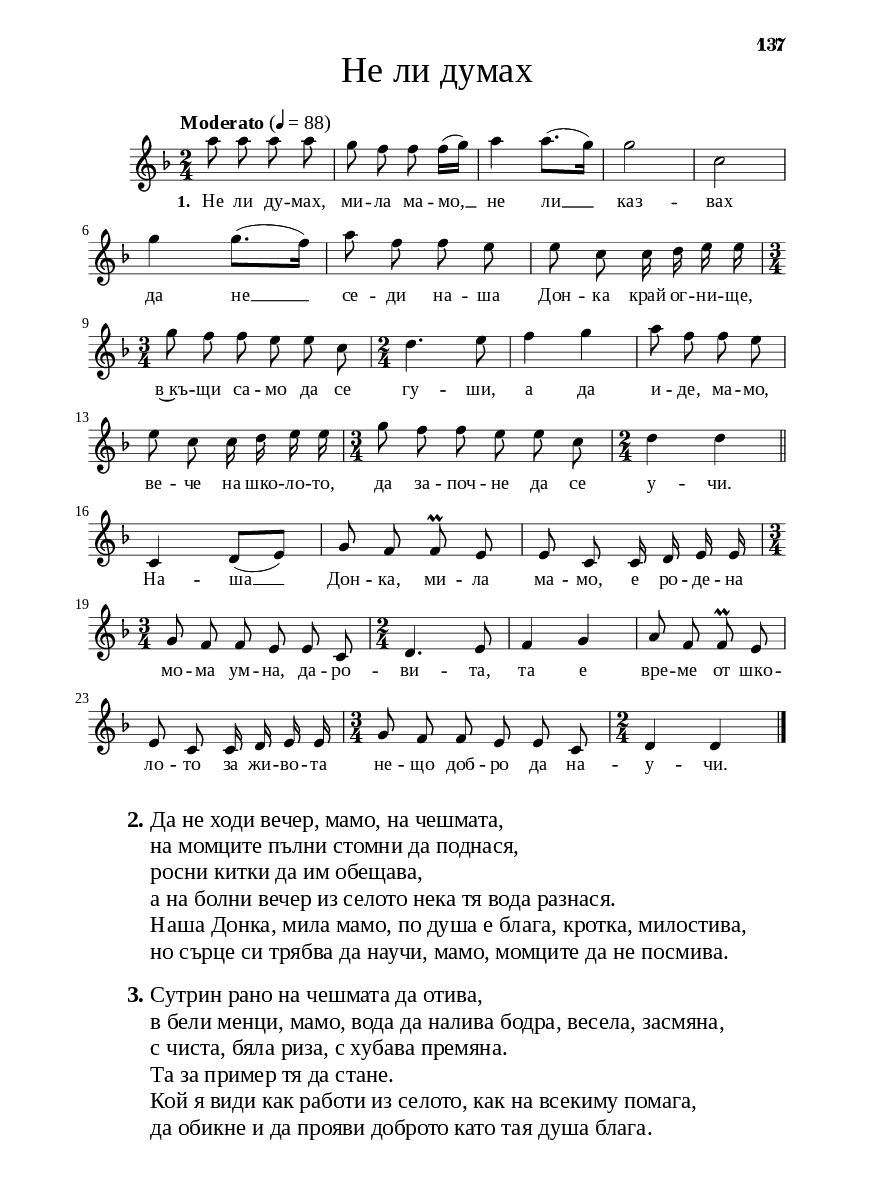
\version "2.24.4"

% include paper part and global functions
\include "include/globals.ily"

\bookpart {
  \label #'ref154
  \tocItem \markup "Не ли думах"
  \paper {
      print-first-page-number = ##t
      bookpart-level-page-numbering = ##t
    print-all-headers = ##t
    print-page-number = ##t
      first-page-number = #137


    % put page numbers on the top

    oddHeaderMarkup = \markup
    \fill-line {
      ""
      \unless \on-first-page-of-part \fromproperty #'header:instrument
      \if \should-print-page-number \abs-fontsize #7 { \number \fromproperty #'page:page-number-string }
    }
    %% evenHeaderMarkup would inherit the value of
    %% oddHeaderMarkup if it were not defined here
    evenHeaderMarkup = \markup
    \fill-line {
      \if \should-print-page-number \abs-fontsize #7 { \number \fromproperty #'page:page-number-string }
      \unless \on-first-page-of-part \fromproperty #'header:instrument
      ""
    }

    oddFooterMarkup = \markup ""

    evenFooterMarkup = ""
    left-margin = 1.5\cm
    right-margin = 1.5\cm
    top-margin = 1\cm
    bottom-margin = 1.2\cm
    ragged-bottom = ##t % do not spread the staves to fill the whole vertical space
    top-markup-spacing.basic-distance = 0\mm % margin between page number and system for the first page
    top-system-spacing.basic-distance = 10\mm % margin between page number and system for the other pages

    % change distance between staves
    system-system-spacing =
    #'((basic-distance . 13)
       (minimum-distance . 6)
       (padding . 1)
       (stretchability . 12))
  }
  \score {
    \include "include/score-layout.ily"

    \new Voice \absolute {
      \clef treble
      \key d \minor
      \time 2/4
      \tempoFunc "Moderato" 4 "88"
      \autoBeamOff

      a''8 a''8 a''8 a''8 | % 2
      g''8 f''8 f''8 f''16 [ ( g''16 ) ] | % 3
      a''4 a''8. [( g''16 )] | % 4
      g''2 | % 5
      c''2 \break | % 6
      g''4 g''8. [( f''16 )] | % 7
      a''8 f''8 f''8 e''8 | % 8
      e''8 c''8 c''16 d''16 e''16 e''16 \break | % 9
      \time 3/4  g''8 f''8 f''8 e''8 e''8 c''8 |
      \time 2/4  d''4. e''8 | % 11
      f''4 g''4 | % 12
      a''8 f''8 f''8 e''8 \break | % 13
      e''8 c''8 c''16 d''16 e''16 e''16 | % 14
      \time 3/4  g''8 f''8 f''8 e''8 e''8 c''8 | % 15
      \time 2/4  d''4 d''4 \bar "||"
      \break | % 16
      c'4 d'8 [( e'8 )] | % 17
      g'8 f'8 f'8\prall e'8 | % 18
      e'8 c'8 c'16 d'16 e'16 e'16 \break | % 19
      \time 3/4  g'8 f'8 f'8 e'8 e'8 c'8 |
      \time 2/4  d'4. e'8 | % 21
      f'4 g'4 | % 22
      a'8 f'8 f'8\prall e'8 \break | % 23
      e'8 c'8 c'16 d'16 e'16 e'16 | % 24
      \time 3/4  g'8 f'8 f'8 e'8 e'8 c'8 | % 25
      \time 2/4  d'4 d'4 \bar "|."
    }

    \addlyrics {
      \set stanza = "1. " Не ли ду
      -- мах, ми -- ла ма -- мо, __ не ли __ каз -- вах да
      не __ се -- ди на -- ша Дон -- ка край ог -- ни --
      ще, в~къ -- щи са -- мо да се гу -- ши, а да
      и -- де, ма -- мо, ве -- че на шко -- ло -- то,
      да за -- поч -- не да се у -- чи. На -- ша __ Дон
      -- ка, ми -- ла ма -- мо, е ро -- де -- на мо --
      ма ум -- на, да -- ро -- ви -- та, та е вре --
      ме от шко -- ло -- то за жи -- во -- та не --
      що доб -- ро да на -- у -- чи.
    }

    \header {
      title = \titleFunc #'ref_desc_18 "Не ли думах" "Ne li dumah"
    }

    \midi{}

  } % score

  \markup \vspace #1

  \markup \abs-fontsize #11 \override #`(baseline-skip . ,bgCoupletBaselineSkip) {
    \fill-line {
      \column {
        \line {
          \bold "2."
          \column {
            "Да не ходи вечер, мамо, на чешмата,"
            "на момците пълни стомни да поднася,"
            "росни китки да им обещава,"
            "а на болни вечер из селото нека тя вода разнася."
            "Наша Донка, мила мамо, по душа е блага, кротка, милостива,"
            "но сърце си трябва да научи, мамо, момците да не посмива."
          }
        }
        \vspace #1
        \line {
          \bold "3."
          \column {
            "Сутрин рано на чешмата да отива,"
            "в бели менци, мамо, вода да налива бодра, весела, засмяна,"
            "с чиста, бяла риза, с хубава премяна."
            "Та за пример тя да стане."
            "Кой я види как работи из селото, как на всекиму помага,"
            "да обикне и да прояви доброто като тая душа блага."
          }
        }
      }
    }
  }

} % bookpart
